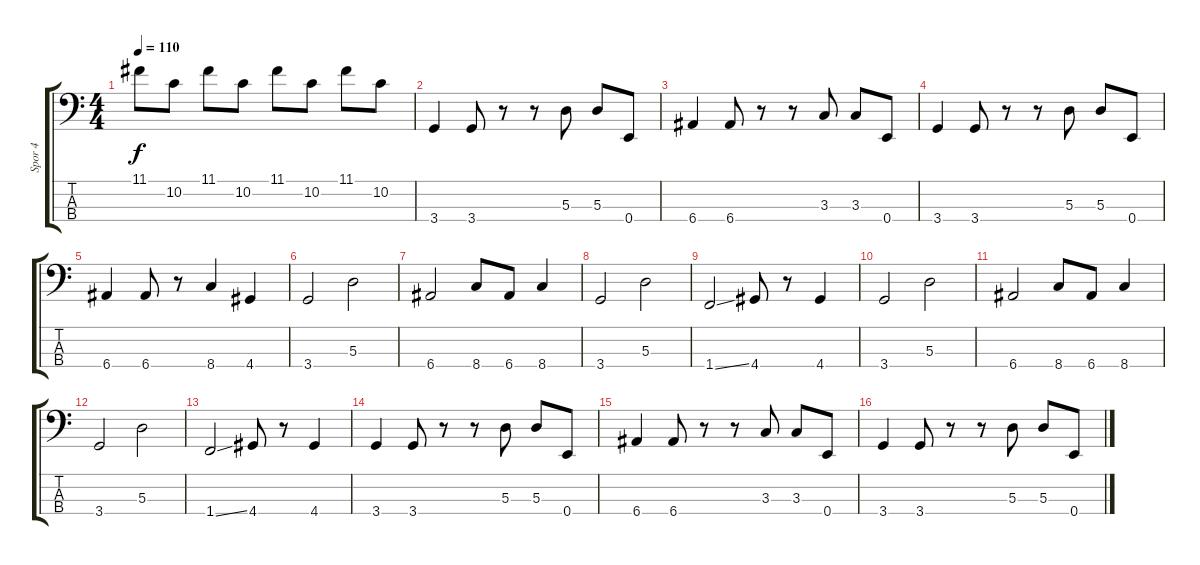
\track ("Spor 4" "Spor 4") {instrument electricbassfinger}
\staff {score tabs}
\tuning (G2 D2 A1 E1) {hide}
\ts (4 4)
\tempo 110
\clef f4
\ks c
11.1.8{dy f} 10.2.8 11.1.8 10.2.8 11.1.8 10.2.8 11.1.8 10.2.8 |
3.4.4 3.4.8 r.8 r.8 5.3.8 5.3.8 0.4.8 |
6.4.4 6.4.8 r.8 r.8 3.3.8 3.3.8 0.4.8 |
3.4.4 3.4.8 r.8 r.8 5.3.8 5.3.8 0.4.8 |
6.4.4 6.4.8 r.8 8.4.4 4.4.4 |
3.4.2 5.3.2 |
6.4.2 8.4.8 6.4.8 8.4.4 |
3.4.2 5.3.2 |
1.4{ss}.2 4.4.8 r.8 4.4.4 |
3.4.2 5.3.2 |
6.4.2 8.4.8 6.4.8 8.4.4 |
3.4.2 5.3.2 |
1.4{ss}.2 4.4.8 r.8 4.4.4 |
3.4.4 3.4.8 r.8 r.8 5.3.8 5.3.8 0.4.8 |
6.4.4 6.4.8 r.8 r.8 3.3.8 3.3.8 0.4.8 |
3.4.4 3.4.8 r.8 r.8 5.3.8 5.3.8 0.4.8
